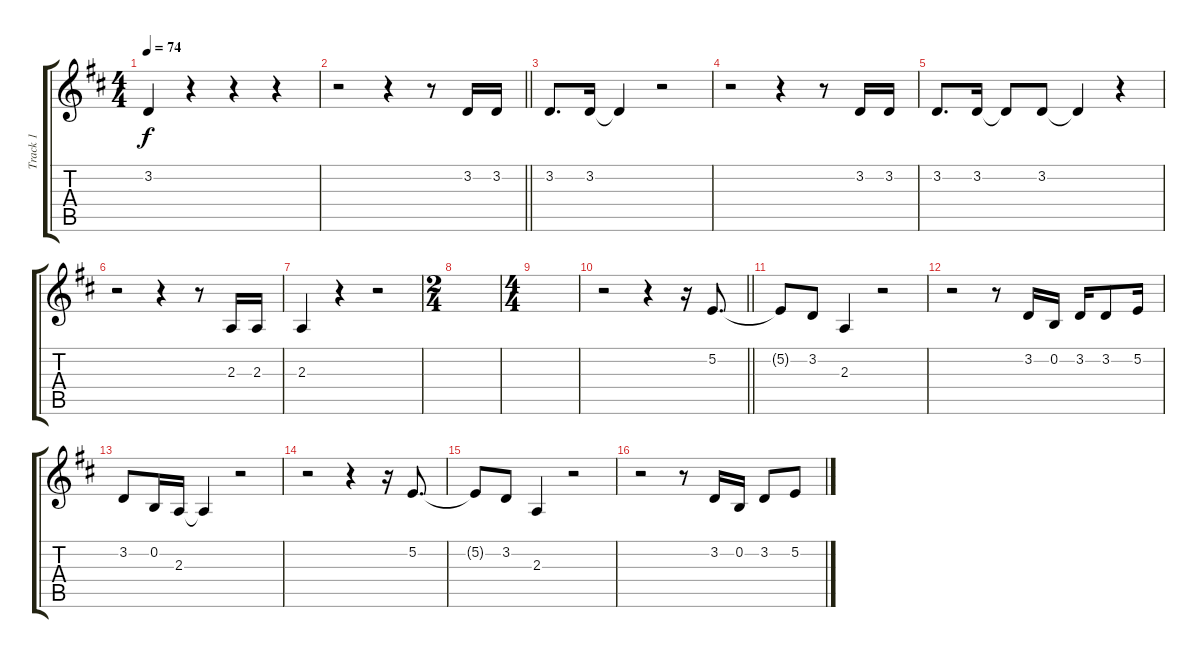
\track ("Track 1" "Track 1") {instrument tenorsax}
\staff {score tabs}
\tuning (E4 B3 G3 D3 A2 E2) {hide}
\ts (4 4)
\tempo 74
\clef g2
\ks d
3.2.4{dy f} r.4 r.4 r.4 |
\barLineRight lightlight
r.2 r.4 r.8 3.2.16 3.2.16 |
3.2.8{d} 3.2.16 3.2{t}.4 r.2 |
r.2 r.4 r.8 3.2.16 3.2.16 |
3.2.8{d} 3.2.16 3.2{t}.8 3.2.8 3.2{t}.4 r.4 |
r.2 r.4 r.8 2.3.16 2.3.16 |
2.3.4 r.4 r.2 |
\ts (2 4)
|
\ts (4 4)
|
\barLineRight lightlight
r.2 r.4 r.16 5.2.8{d} |
5.2{t}.8 3.2.8 2.3.4 r.2 |
r.2 r.8 3.2.16 0.2.16 3.2.16 3.2.8 5.2.16 |
3.2.8 0.2.16 2.3.16 2.3{t}.4 r.2 |
r.2 r.4 r.16 5.2.8{d} |
5.2{t}.8 3.2.8 2.3.4 r.2 |
r.2 r.8 3.2.16 0.2.16 3.2.8 5.2.8
